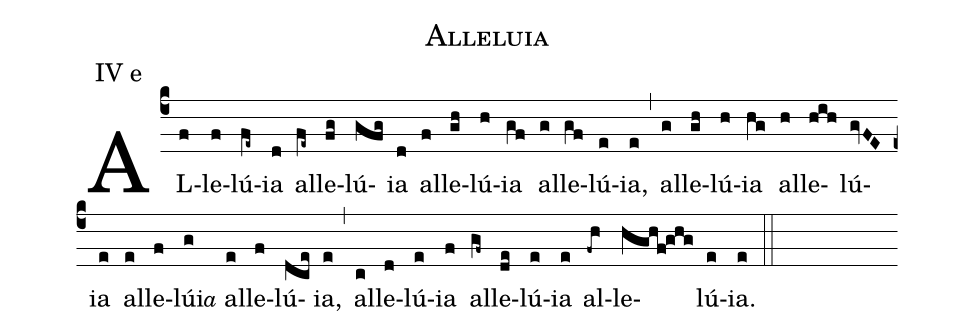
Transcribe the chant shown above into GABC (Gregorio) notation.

name: Alleluia;
annotation: IV e;
mode: 4;
%%
(c4)
AL(f)le(f)lú(fe~)ia(d) al(fe~)le(fg)lú(gfg)ia(d) al(f)le(gh)lú(h)ia(gf) al(g)le(gf)lú(e)ia,(e) (,)
al(g)le(gh)lú(h)ia(hg) al(h)le(hih)lú(gvFE)ia(e) al(e)le(f)lú(g)i<e>a</e> {a}l(e)le(f)lú(dce)ia,(e) (,)
al(c)le(d)lú(e)ia(f) al(gf~)le(de)lú(e)ia(e) al(-fh)le(hghf!ghg)lú(e)ia.(e) (::)
